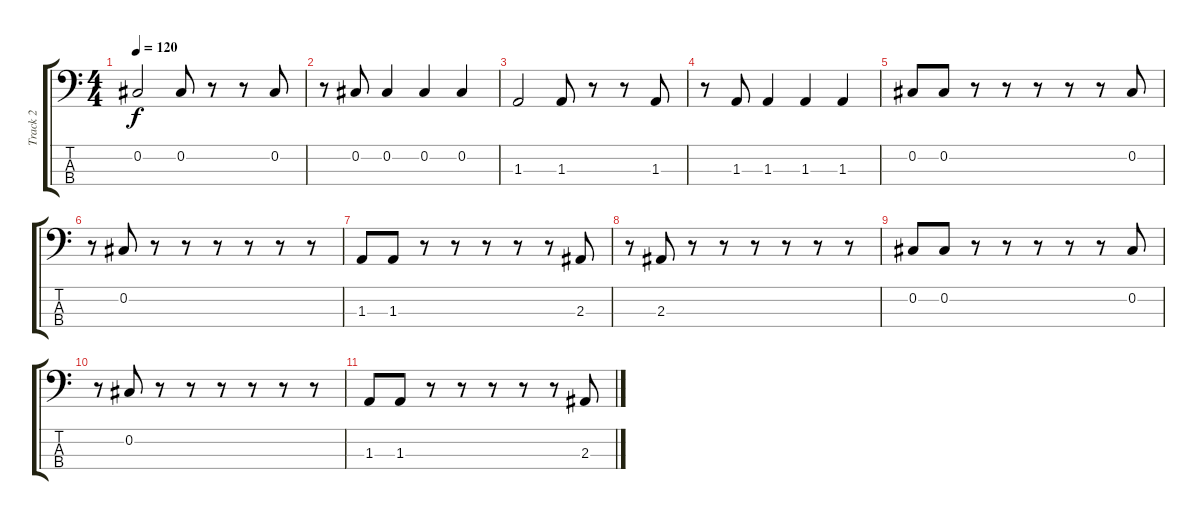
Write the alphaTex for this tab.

\track ("Track 2" "Track 2") {instrument electricbasspick}
\staff {score tabs}
\tuning (Ab2 Db2 Ab1 Db1) {hide}
\ts (4 4)
\tempo 120
\clef f4
\ks c
0.2.2{dy f} 0.2.8 r.8 r.8 0.2.8 |
r.8 0.2.8 0.2.4 0.2.4 0.2.4 |
1.3.2 1.3.8 r.8 r.8 1.3.8 |
r.8 1.3.8 1.3.4 1.3.4 1.3.4 |
0.2.8 0.2.8 r.8 r.8 r.8 r.8 r.8 0.2.8 |
r.8 0.2.8 r.8 r.8 r.8 r.8 r.8 r.8 |
1.3.8 1.3.8 r.8 r.8 r.8 r.8 r.8 2.3.8 |
r.8 2.3.8 r.8 r.8 r.8 r.8 r.8 r.8 |
0.2.8 0.2.8 r.8 r.8 r.8 r.8 r.8 0.2.8 |
r.8 0.2.8 r.8 r.8 r.8 r.8 r.8 r.8 |
1.3.8 1.3.8 r.8 r.8 r.8 r.8 r.8 2.3.8
